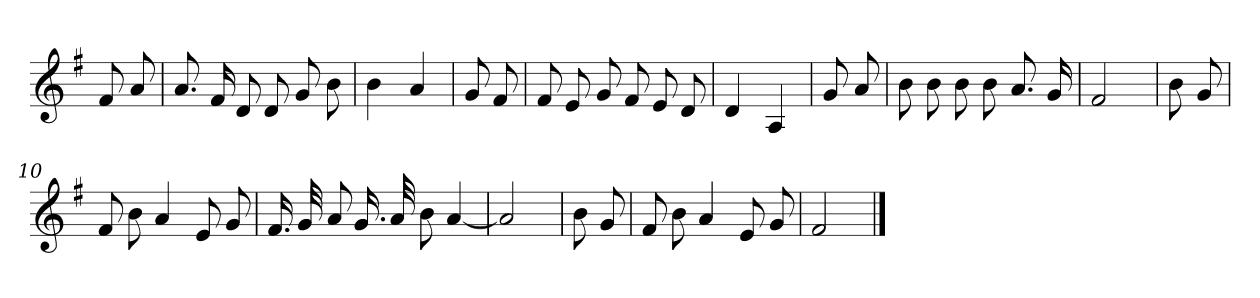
**kern
*part1
*staff1
*clefG2
*k[f#]
=
8f#
8a
=1
8.a
16f#
8d
8d
8g
8b
=2
4b
4a
=3
8g
8f#
=4
8f#
8e
8g
8f#
8e
8d
=5
4d
4A
=6
8g
8a
=7
8b
8b
8b
8b
8.a
16g
=8
2f#
=9
8b
8g
=10
8f#
8b
4a
8e
8g
=11
16.f#
32g
8a
16.g
32a
8b
[4a
=12
2a]
=13
8b
8g
=14
8f#
8b
4a
8e
8g
=15
2f#
==
*-
